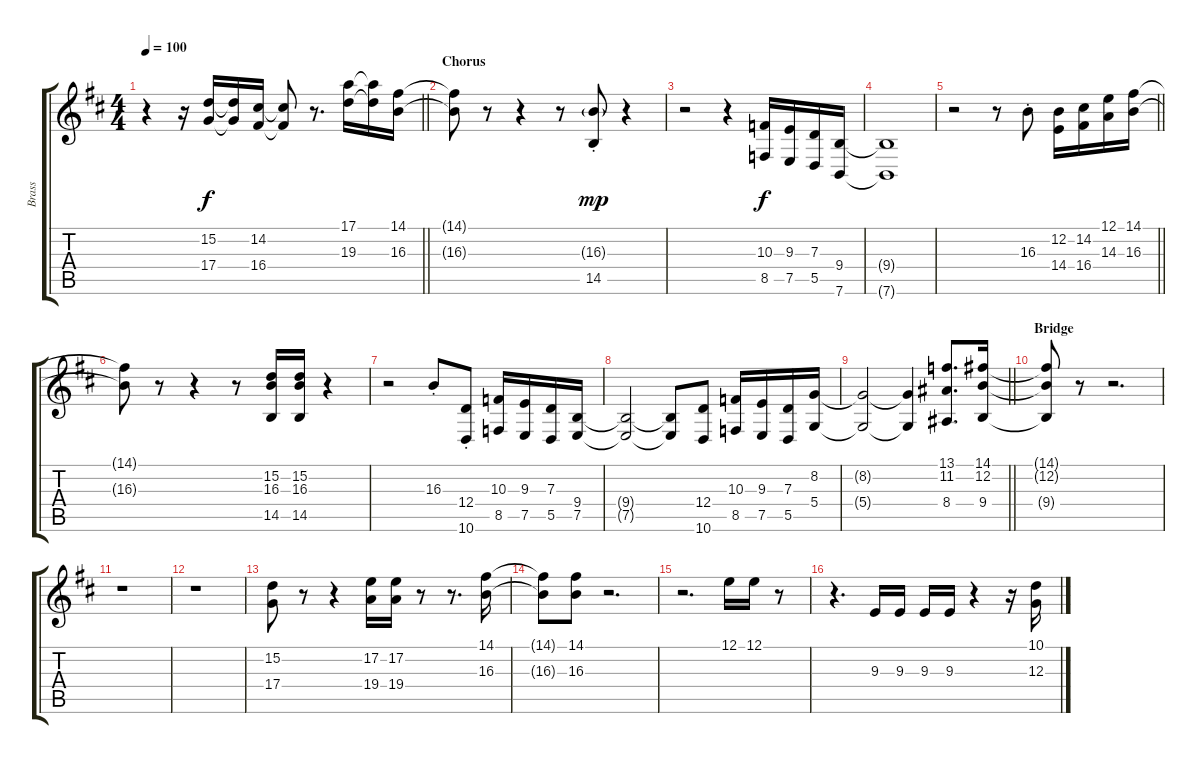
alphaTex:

\track ("Brass" "Brass") {instrument brasssection}
\staff {score tabs}
\tuning (E4 B3 G3 D3 A2 E2) {hide}
\ts (4 4)
\tempo 100
\clef g2
\barLineRight lightlight
\ks bminor
r.4{dy f} r.16 (15.2 17.4).16 (15.2{t} 17.4{t}).16 (14.2 16.4).16 (14.2{t} 16.4{t}).8 r.8{d} (17.1 19.3).16 (17.1{t} 19.3{t}).16 (14.1 16.3).16 |
\section ("" "Chorus")
(14.1{t} 16.3{t}).8 r.8 r.4 r.8 (16.3{g st} 14.5{st}).8{dy mp} r.4 |
r.2 r.4 (10.3 8.5).16{dy f} (9.3 7.5).16 (7.3 5.5).16 (9.4 7.6).16 |
(9.4{t} 7.6{t}).1 |
\barLineRight lightlight
r.2 r.8 16.3{st}.8 (12.2 14.4).16 (14.2 16.4).16 (12.1 14.3).16 (14.1 16.3).16 |
(14.1{t} 16.3{t}).8 r.8 r.4 r.8 (15.2 16.3 14.5).16 (15.2 16.3 14.5).16 r.4 |
r.2 16.3{st}.8 (12.4{st} 10.6{st}).8 (10.3 8.5).16 (9.3 7.5).16 (7.3 5.5).16 (9.4 7.5).16 |
(9.4{t} 7.5{t}).2 (9.4{t} 7.5{t}).8 (12.4 10.6).8 (10.3 8.5).16 (9.3 7.5).16 (7.3 5.5).16 (8.2 5.4).16 |
\barLineRight lightlight
(8.2{t} 5.4{t}).2 (8.2{t} 5.4{t}).4 (13.1 11.2 8.4).8{d} (14.1 12.2 9.4).16 |
\section ("" "Bridge")
(14.1{t} 12.2{t} 9.4{t}).8 r.8 r.2{d} |
r.1 |
r.1 |
(15.2 17.4).8 r.8 r.4 (17.2 19.4).16 (17.2 19.4).16 r.8 r.8{d} (14.1 16.3).16 |
(14.1{t} 16.3{t}).8 (14.1 16.3).8 r.2{d} |
r.2{d} 12.1.16 12.1.16 r.8 |
r.4{d} 9.3.16 9.3.16 9.3.16 9.3.16 r.4 r.16 (10.1 12.3).16
